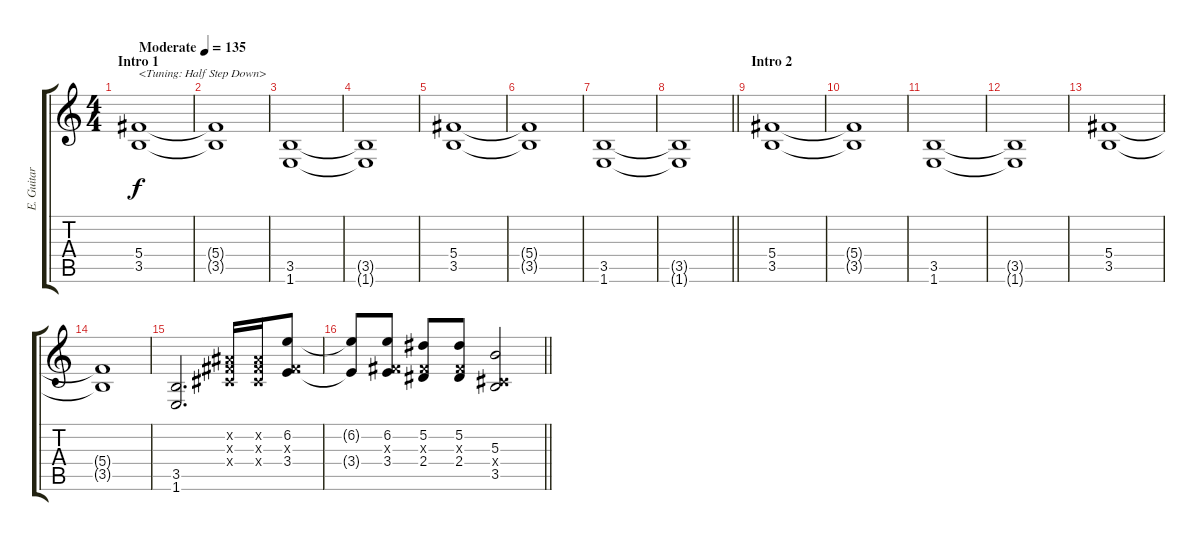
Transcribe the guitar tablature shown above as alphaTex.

\track ("E. Guitar II" "E. Guitar ") {instrument overdrivenguitar}
\staff {score tabs}
\tuning (Eb4 Bb3 Gb3 Db3 Ab2 Eb2) {hide}
\ts (4 4)
\section ("" "Intro 1")
\tempo (135 "Moderate")
\clef g2
\ks c
(5.4 3.5).1{txt "<Tuning: Half Step Down>" dy f instrument overdrivenguitar} |
(5.4{t} 3.5{t}).1 |
(3.5 1.6).1 |
(3.5{t} 1.6{t}).1 |
(5.4 3.5).1 |
(5.4{t} 3.5{t}).1 |
(3.5 1.6).1 |
\barLineRight lightlight
(3.5{t} 1.6{t}).1 |
\section ("" "Intro 2")
(5.4 3.5).1 |
(5.4{t} 3.5{t}).1 |
(3.5 1.6).1 |
(3.5{t} 1.6{t}).1 |
(5.4 3.5).1 |
(5.4{t} 3.5{t}).1 |
(3.5 1.6).2{d} (0.2{x} 0.3{x} 0.4{x}).16 (0.2{x} 0.3{x} 0.4{x}).16 (6.2 0.3{x} 3.4).8 |
\barLineRight lightlight
(6.2{t} 3.4{t}).8 (6.2 0.3{x} 3.4).8 (5.2 0.3{x} 2.4).8 (5.2 0.3{x} 2.4).8 (5.3 0.4{x} 3.5).2
